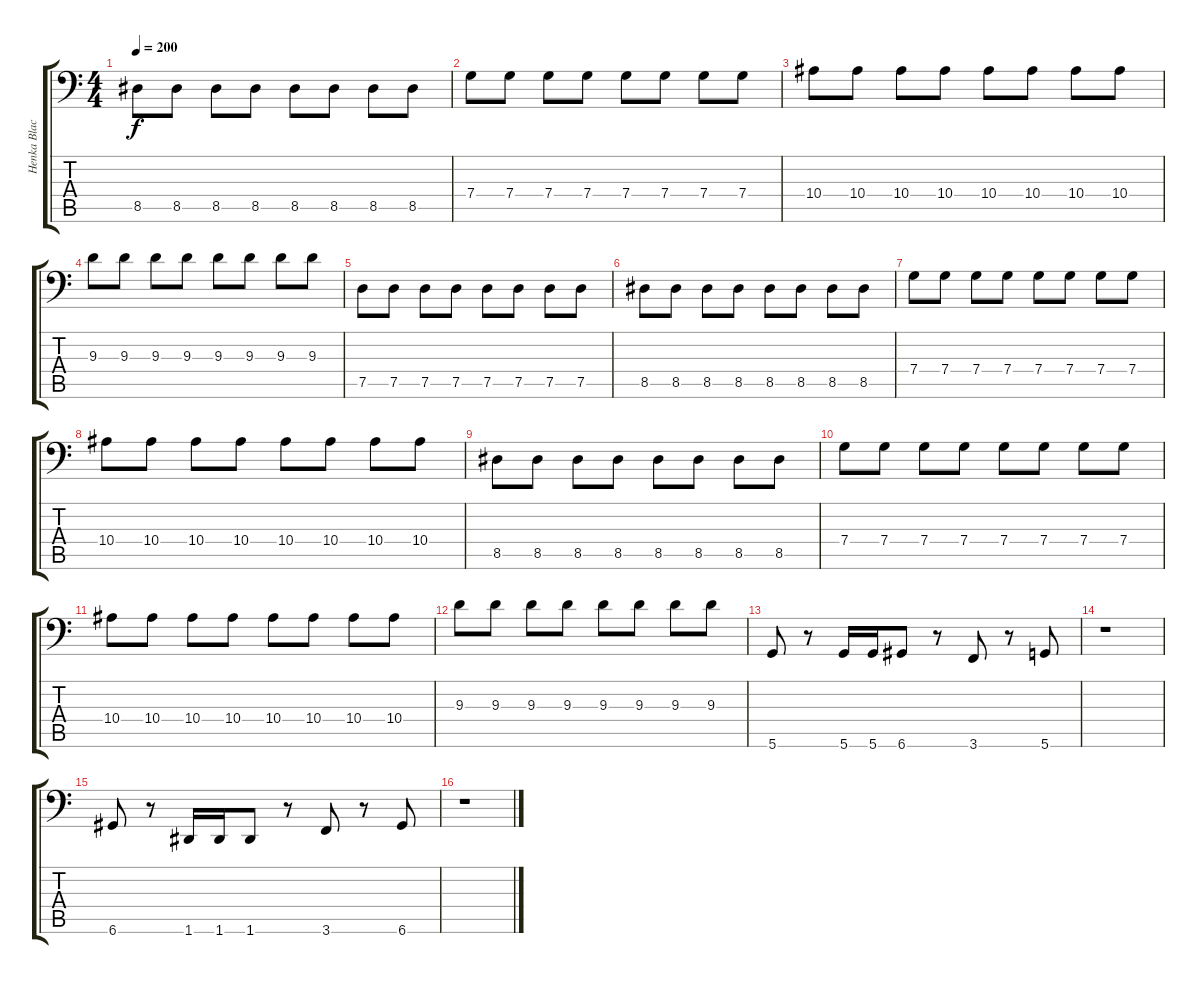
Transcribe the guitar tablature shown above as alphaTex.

\track ("Henka Blacksmith" "Henka Blac") {instrument electricbasspick}
\staff {score tabs}
\tuning (D3 A2 F2 C2 G1 D1) {hide}
\ts (4 4)
\tempo 200
\clef f4
\ks c
8.5.8{dy f} 8.5.8 8.5.8 8.5.8 8.5.8 8.5.8 8.5.8 8.5.8 |
7.4.8 7.4.8 7.4.8 7.4.8 7.4.8 7.4.8 7.4.8 7.4.8 |
10.4.8 10.4.8 10.4.8 10.4.8 10.4.8 10.4.8 10.4.8 10.4.8 |
9.3.8 9.3.8 9.3.8 9.3.8 9.3.8 9.3.8 9.3.8 9.3.8 |
7.5.8 7.5.8 7.5.8 7.5.8 7.5.8 7.5.8 7.5.8 7.5.8 |
8.5.8 8.5.8 8.5.8 8.5.8 8.5.8 8.5.8 8.5.8 8.5.8 |
7.4.8 7.4.8 7.4.8 7.4.8 7.4.8 7.4.8 7.4.8 7.4.8 |
10.4.8 10.4.8 10.4.8 10.4.8 10.4.8 10.4.8 10.4.8 10.4.8 |
8.5.8 8.5.8 8.5.8 8.5.8 8.5.8 8.5.8 8.5.8 8.5.8 |
7.4.8 7.4.8 7.4.8 7.4.8 7.4.8 7.4.8 7.4.8 7.4.8 |
10.4.8 10.4.8 10.4.8 10.4.8 10.4.8 10.4.8 10.4.8 10.4.8 |
9.3.8 9.3.8 9.3.8 9.3.8 9.3.8 9.3.8 9.3.8 9.3.8 |
5.6.8 r.8 5.6.16 5.6.16 6.6.8 r.8 3.6.8 r.8 5.6.8 |
r.1 |
6.6.8 r.8 1.6.16 1.6.16 1.6.8 r.8 3.6.8 r.8 6.6.8 |
r.1
